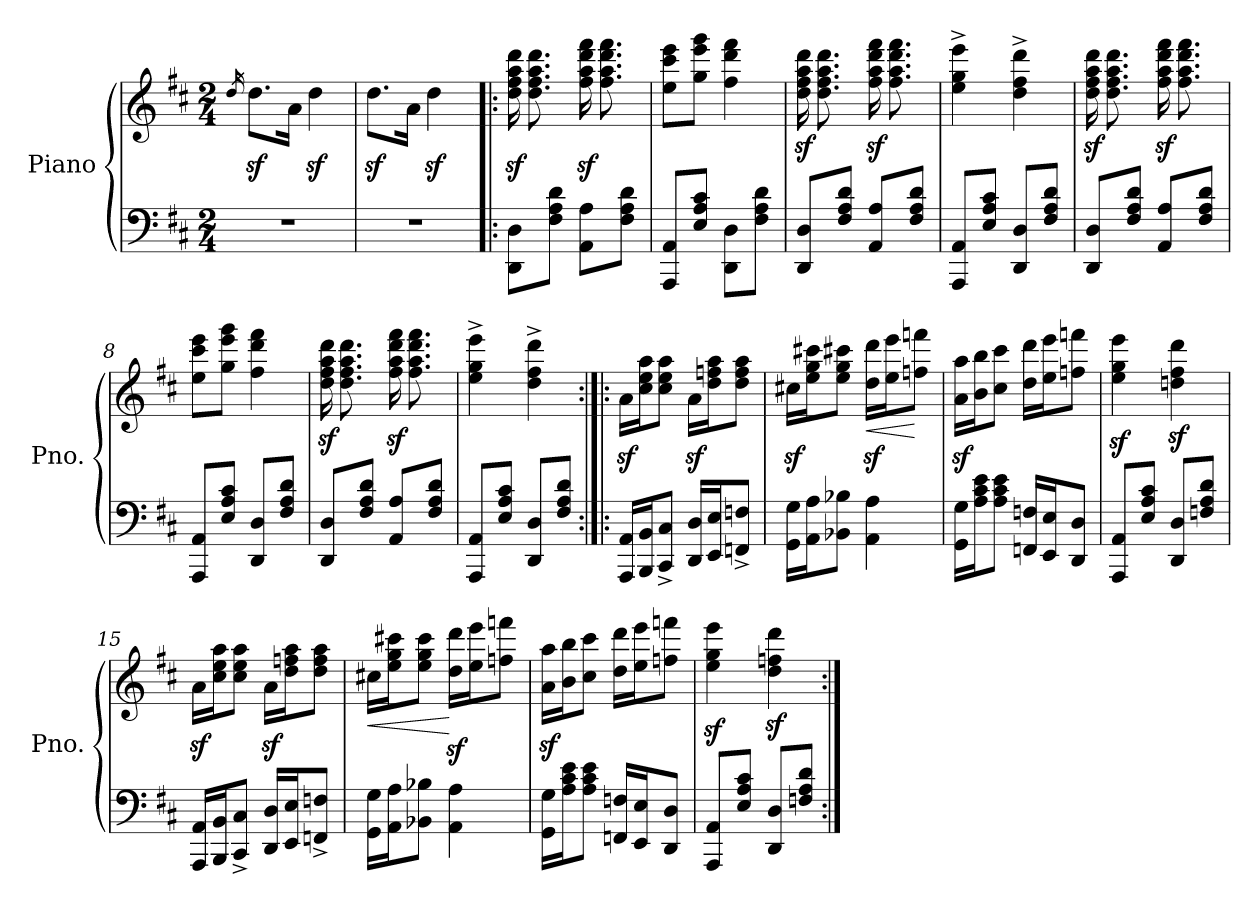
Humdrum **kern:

**kern	**kern	**dynam
*part1	*part1	*part1
*staff2	*staff1	*staff1/2
*I"Piano	*	*
*I'Pno.	*	*
*clefF4	*clefG2	*
*k[f#c#]	*k[f#c#]	*
*M2/4	*M2/4	*
=1	=1	=1
.	16qdd/	.
2r	8.ddz<\L	.
.	16a\Jk	.
.	4ddz<\	.
=2	=2	=2
2r	8.ddz<\L	.
.	16a\Jk	.
.	4ddz<\	.
=3!|:	=3!|:	=3!|:
8DD\ 8D\L	16dd\z< 16ff#\z< 16aa\z< 16ddd\z<	.
.	8.dd\ 8.ff#\ 8.aa\ 8.ddd\	.
8F#\ 8A\ 8d\J	.	.
8AA\ 8A\L	16ff#\z< 16aa\z< 16ddd\z< 16fff#\z<	.
.	8.ff#\ 8.aa\ 8.ddd\ 8.fff#\	.
8F#\ 8A\ 8d\J	.	.
=4	=4	=4
8AAA/ 8AA/L	8ee\ 8ccc#\ 8eee\L	.
8E/ 8A/ 8c#/J	8gg\ 8eee\ 8ggg\J	.
8DD\ 8D\L	4ff#\ 4ddd\ 4fff#\	.
8F#\ 8A\ 8d\J	.	.
=5	=5	=5
8DD/ 8D/L	16dd\z< 16ff#\z< 16aa\z< 16ddd\z<	.
.	8.dd\ 8.ff#\ 8.aa\ 8.ddd\	.
8F#/ 8A/ 8d/J	.	.
8AA/ 8A/L	16ff#\z< 16aa\z< 16ddd\z< 16fff#\z<	.
.	8.ff#\ 8.aa\ 8.ddd\ 8.fff#\	.
8F#/ 8A/ 8d/J	.	.
!!LO:LB:g=z
=6	=6	=6
8AAA/ 8AA/L	4ee\^ 4gg\^ 4eee\^	.
8E/ 8A/ 8c#/J	.	.
8DD/ 8D/L	4dd\^ 4ff#\^ 4ddd\^	.
8F#/ 8A/ 8d/J	.	.
=7	=7	=7
8DD/ 8D/L	16dd\z< 16ff#\z< 16aa\z< 16ddd\z<	.
.	8.dd\ 8.ff#\ 8.aa\ 8.ddd\	.
8F#/ 8A/ 8d/J	.	.
8AA/ 8A/L	16ff#\z< 16aa\z< 16ddd\z< 16fff#\z<	.
.	8.ff#\ 8.aa\ 8.ddd\ 8.fff#\	.
8F#/ 8A/ 8d/J	.	.
=8	=8	=8
8AAA/ 8AA/L	8ee\ 8ccc#\ 8eee\L	.
8E/ 8A/ 8c#/J	8gg\ 8eee\ 8ggg\J	.
8DD/ 8D/L	4ff#\ 4ddd\ 4fff#\	.
8F#/ 8A/ 8d/J	.	.
=9	=9	=9
8DD/ 8D/L	16dd\z< 16ff#\z< 16aa\z< 16ddd\z<	.
.	8.dd\ 8.ff#\ 8.aa\ 8.ddd\	.
8F#/ 8A/ 8d/J	.	.
8AA/ 8A/L	16ff#\z< 16aa\z< 16ddd\z< 16fff#\z<	.
.	8.ff#\ 8.aa\ 8.ddd\ 8.fff#\	.
8F#/ 8A/ 8d/J	.	.
=10	=10	=10
8AAA/ 8AA/L	4ee\^ 4gg\^ 4eee\^	.
8E/ 8A/ 8c#/J	.	.
8DD/ 8D/L	4dd\^ 4ff#\^ 4ddd\^	.
8F#/ 8A/ 8d/J	.	.
!!LO:LB:g=z
=11:|!|:	=11:|!|:	=11:|!|:
16AAA/ 16AA/LL	16az<\LL	.
16BBB/ 16BB/J	16cc#\ 16ee\ 16aa\J	.
8CC#/^ 8C#/^J	8cc#\ 8ee\ 8aa\J	.
16DD/ 16D/LL	16az<\LL	.
16EE/ 16E/J	16dd\ 16ffn\ 16aa\J	.
8FFn/^ 8Fn/^J	8dd\ 8ff\ 8aa\J	.
=12	=12	=12
16GG\ 16G\LL	16cc#Xz<\LL	.
16AA\ 16A\J	16ee\ 16gg\ 16ccc#X\J	.
8BB-X\ 8B-X\J	8ee\ 8gg\ 8ccc#X\J	.
!	!	!LO:HP:b
4AA\ 4A\	16dd\z< 16ddd\z<LL	<
.	16ee\ 16eee\J	.
.	8ffn\ 8fffn\J	[
=13	=13	=13
16GG\ 16G\LL	16a\z< 16aa\z<LL	.
16A\ 16c#\ 16e\J	16b\ 16bb\J	.
8A\ 8c#\ 8e\J	8cc#\ 8ccc#\J	.
16FFn/ 16Fn/LL	16dd\ 16ddd\LL	.
16EE/ 16E/J	16ee\ 16eee\J	.
8DD/ 8D/J	8ffn\ 8fffn\J	.
=14	=14	=14
8AAA/ 8AA/L	4ee\z< 4gg\z< 4eee\z<	.
8E/ 8A/ 8c#/J	.	.
8DD/ 8D/L	4ddn\z< 4ff#\z< 4ddd\z<	.
8Fn/ 8A/ 8d/J	.	.
!!LO:LB:g=z
=15	=15	=15
16AAA/ 16AA/LL	16az<\LL	.
16BBB/ 16BB/J	16cc#\ 16ee\ 16aa\J	.
8CC#/^ 8C#/^J	8cc#\ 8ee\ 8aa\J	.
16DD/ 16D/LL	16az<\LL	.
16EE/ 16E/J	16dd\ 16ffn\ 16aa\J	.
8FFn/^ 8Fn/^J	8dd\ 8ff\ 8aa\J	.
=16	=16	=16
!	!	!LO:HP:b
16GG\ 16G\LL	16cc#X\LL	<
16AA\ 16A\J	16ee\ 16gg\ 16ccc#X\J	.
8BB-X\ 8B-X\J	8ee\ 8gg\ 8ccc#\J	.
4AA\ 4A\	16dd\z< 16ddd\z<LL	[
.	16ee\ 16eee\J	.
.	8ffn\ 8fffn\J	.
=17	=17	=17
16GG\ 16G\LL	16a\z< 16aa\z<LL	.
16A\ 16c#\ 16e\J	16b\ 16bb\J	.
8A\ 8c#\ 8e\J	8cc#\ 8ccc#\J	.
16FFn/ 16Fn/LL	16dd\ 16ddd\LL	.
16EE/ 16E/J	16ee\ 16eee\J	.
8DD/ 8D/J	8ffn\ 8fffn\J	.
=18	=18	=18
8AAA/ 8AA/L	4ee\z< 4gg\z< 4eee\z<	.
8E/ 8A/ 8c#/J	.	.
8DD/ 8D/L	4dd\z< 4ffn\z< 4ddd\z<	.
8Fn/ 8A/ 8d/J	.	.
=:|!	=:|!	=:|!
*-	*-	*-
